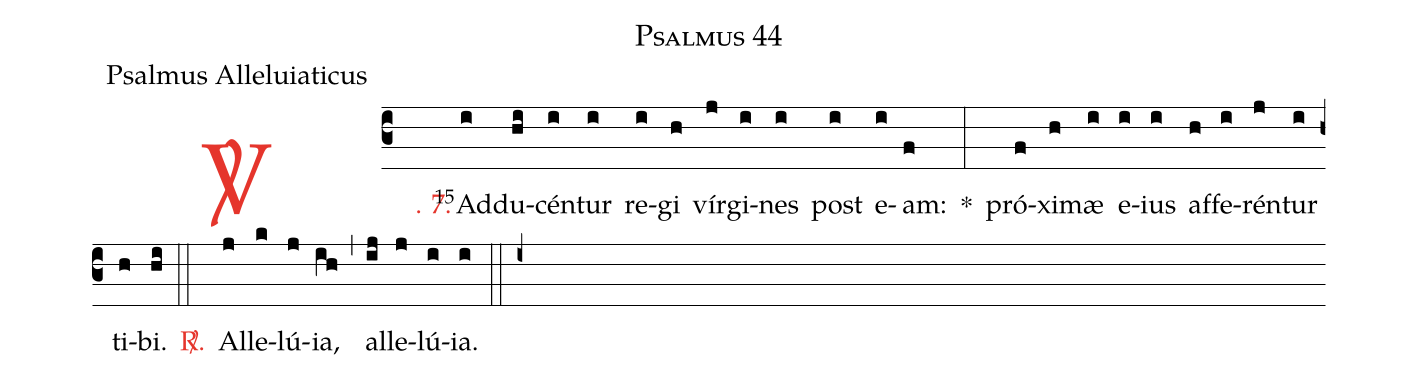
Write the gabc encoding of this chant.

name: Psalmus 44;
office-part: Psalmus Alleluiaticus;
%%
(c3)

<c><sp>V/</sp>. 7.</c>() <v>\VSup{15}</v>Ad(i)du(hi)cén(i)tur(i) re(i)gi(h) vír(j)gi(i)nes(i) post(i) e(i)am:(f) *(:) pró(f)xi(h)mæ(i) e(i)ius(i) af(h)fe(i)rén(j)tur(i) ti(h)bi.(hi) (::)

<nlba><c><sp>R/</sp>.</c>() Al</nlba>(j)le(k)lú(j)ia,(ih) (,) al(ij)le(j)lú(i)ia.(i) (::i+)
